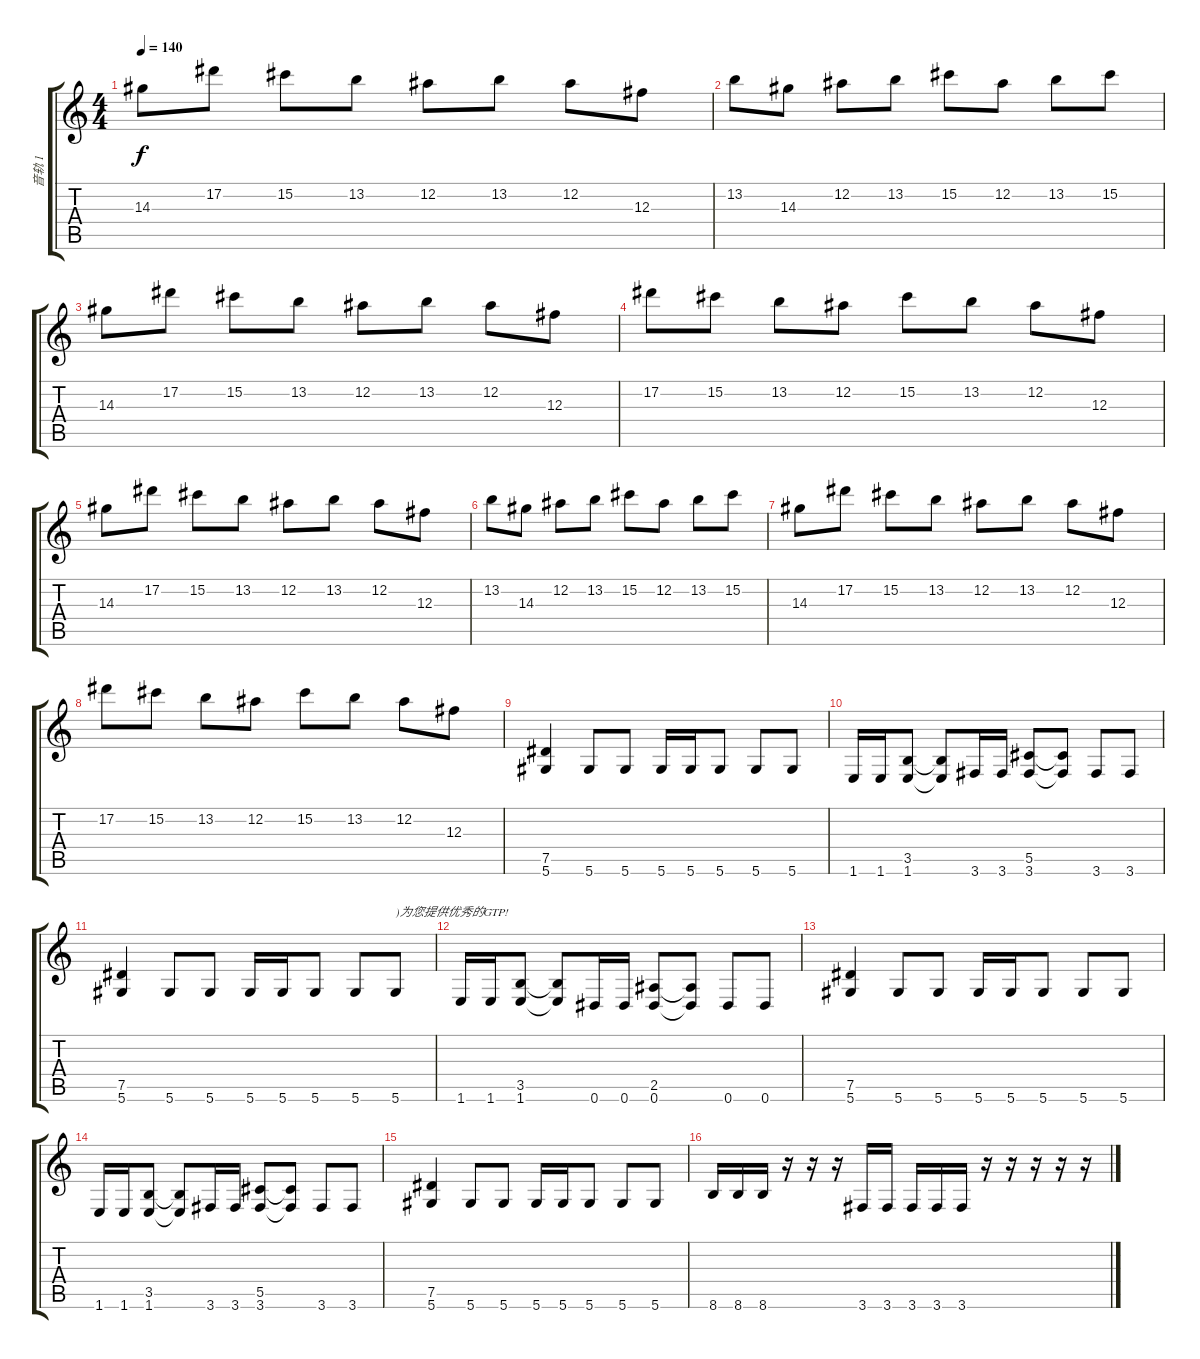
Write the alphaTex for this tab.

\track ("音轨 1" "音轨 1") {instrument distortionguitar}
\staff {score tabs}
\tuning (Eb4 Bb3 Gb3 Db3 Ab2 Eb2) {hide}
\ts (4 4)
\tempo 140
\clef g2
\ks c
14.3.8{dy f} 17.2.8 15.2.8 13.2.8 12.2.8 13.2.8 12.2.8 12.3.8 |
13.2.8 14.3.8 12.2.8 13.2.8 15.2.8 12.2.8 13.2.8 15.2.8 |
14.3.8 17.2.8 15.2.8 13.2.8 12.2.8 13.2.8 12.2.8 12.3.8 |
17.2.8 15.2.8 13.2.8 12.2.8 15.2.8 13.2.8 12.2.8 12.3.8 |
14.3.8 17.2.8 15.2.8 13.2.8 12.2.8 13.2.8 12.2.8 12.3.8 |
13.2.8 14.3.8 12.2.8 13.2.8 15.2.8 12.2.8 13.2.8 15.2.8 |
14.3.8 17.2.8 15.2.8 13.2.8 12.2.8 13.2.8 12.2.8 12.3.8 |
17.2.8 15.2.8 13.2.8 12.2.8 15.2.8 13.2.8 12.2.8 12.3.8 |
(7.5 5.6).4 5.6.8 5.6.8 5.6.16 5.6.16 5.6.8 5.6.8 5.6.8 |
1.6.16 1.6.16 (3.5 1.6).8 (3.5{t} 1.6{t}).8 3.6.16 3.6.16 (5.5 3.6).8 (5.5{t} 3.6{t}).8 3.6.8 3.6.8 |
(7.5 5.6).4 5.6.8 5.6.8 5.6.16 5.6.16 5.6.8 5.6.8 5.6.8{txt ")为您提供优秀的GTP!"} |
1.6.16 1.6.16 (3.5 1.6).8 (3.5{t} 1.6{t}).8 0.6.16 0.6.16 (2.5 0.6).8 (2.5{t} 0.6{t}).8 0.6.8 0.6.8 |
(7.5 5.6).4 5.6.8 5.6.8 5.6.16 5.6.16 5.6.8 5.6.8 5.6.8 |
1.6.16 1.6.16 (3.5 1.6).8 (3.5{t} 1.6{t}).8 3.6.16 3.6.16 (5.5 3.6).8 (5.5{t} 3.6{t}).8 3.6.8 3.6.8 |
(7.5 5.6).4 5.6.8 5.6.8 5.6.16 5.6.16 5.6.8 5.6.8 5.6.8 |
8.6.16 8.6.16 8.6.16 r.16 r.16 r.16 3.6.16 3.6.16 3.6.16 3.6.16 3.6.16 r.16 r.16 r.16 r.16 r.16
